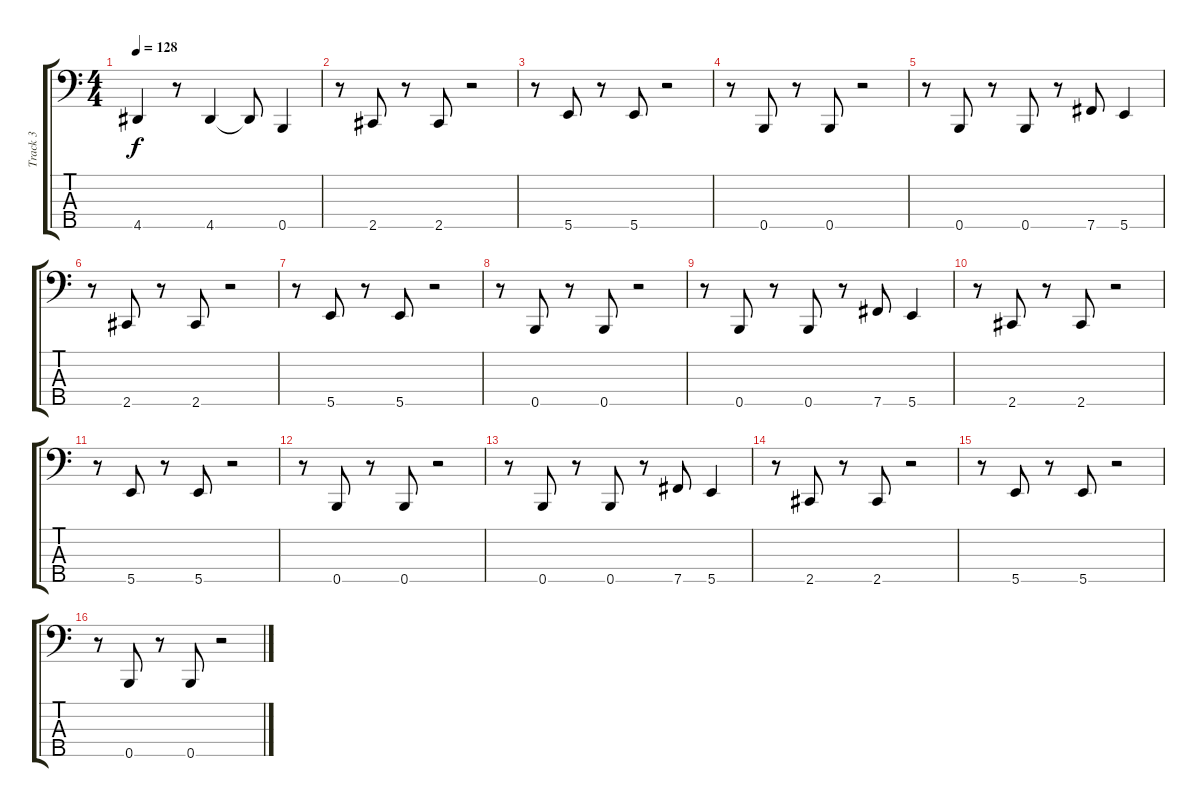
\track ("Track 3" "Track 3") {instrument electricbassfinger}
\staff {score tabs}
\tuning (A2 E2 B1 Gb1 B0) {hide}
\ts (4 4)
\tempo 128
\clef f4
\ks c
4.5.4{dy f} r.8 4.5.4 4.5{t}.8 0.5.4 |
r.8 2.5.8 r.8 2.5.8 r.2 |
r.8 5.5.8 r.8 5.5.8 r.2 |
r.8 0.5.8 r.8 0.5.8 r.2 |
r.8 0.5.8 r.8 0.5.8 r.8 7.5.8 5.5.4 |
r.8 2.5.8 r.8 2.5.8 r.2 |
r.8 5.5.8 r.8 5.5.8 r.2 |
r.8 0.5.8 r.8 0.5.8 r.2 |
r.8 0.5.8 r.8 0.5.8 r.8 7.5.8 5.5.4 |
r.8 2.5.8 r.8 2.5.8 r.2 |
r.8 5.5.8 r.8 5.5.8 r.2 |
r.8 0.5.8 r.8 0.5.8 r.2 |
r.8 0.5.8 r.8 0.5.8 r.8 7.5.8 5.5.4 |
r.8 2.5.8 r.8 2.5.8 r.2 |
r.8 5.5.8 r.8 5.5.8 r.2 |
r.8 0.5.8 r.8 0.5.8 r.2
